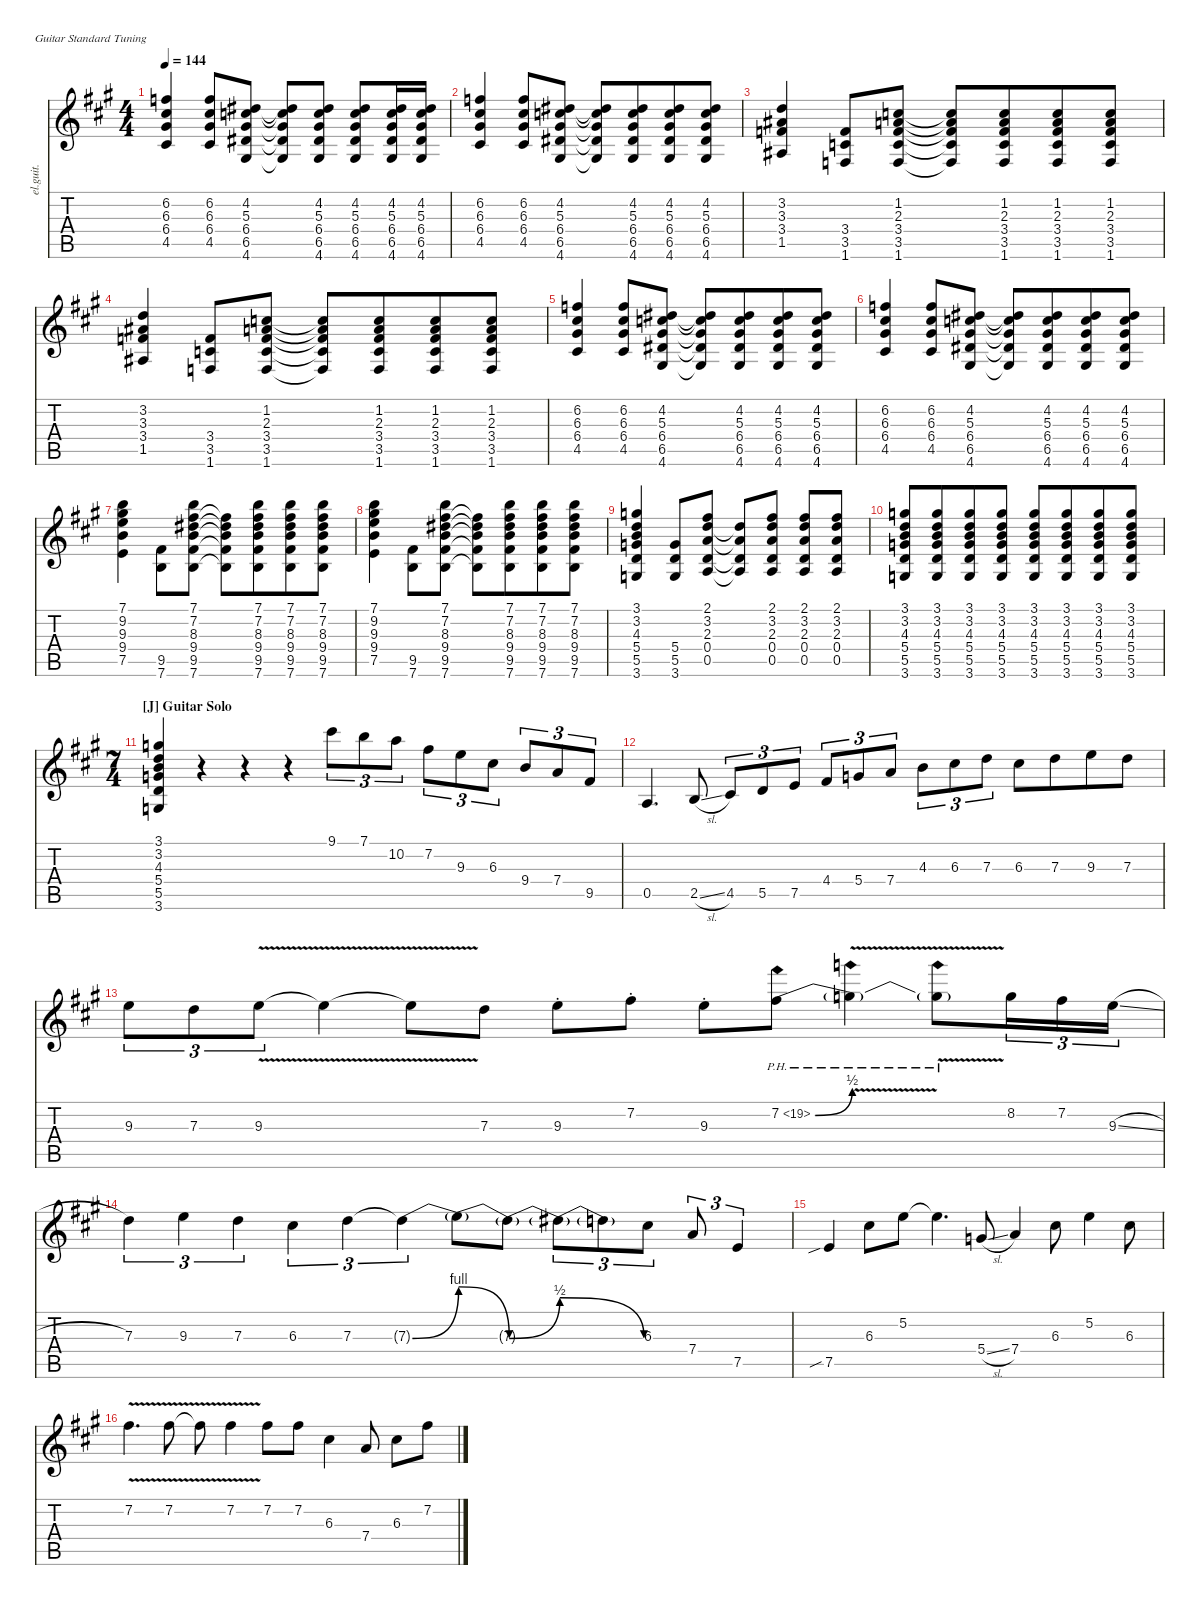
\defaultSystemsLayout 4
\hideDynamics
\bracketExtendMode nobrackets
\track ("E.Guitar I (Left)" "el.guit.") {instrument distortionguitar}
\staff {score tabs}
\tuning (E4 B3 G3 D3 A2 E2)
\ts (4 4)
\tempo 144
\clef g2
\ks a
(4.5{acc #} 6.4{acc #} 6.3{acc #} 6.2{acc forcenatural}).4{dy mf beam Up} (4.5{acc #} 6.4{acc #} 6.3{acc #} 6.2{acc forcenatural}).8{beam Up} (4.6{acc #} 6.5{acc #} 6.4{acc #} 5.3{acc forcenatural} 4.2{acc #}).8{beam Up} (4.6{t acc #} 6.5{t acc #} 6.4{t acc #} 5.3{t acc forcenatural} 4.2{t acc #}).8{beam Up} (4.6{acc #} 6.5{acc #} 6.4{acc #} 5.3{acc forcenatural} 4.2{acc #}).8{beam Up} (4.6{acc #} 6.5{acc #} 6.4{acc #} 5.3{acc forcenatural} 4.2{acc #}).8{beam Up} (4.6{acc #} 6.5{acc #} 6.4{acc #} 5.3{acc forcenatural} 4.2{acc #}).16{beam Up} (4.6{acc #} 6.5{acc #} 6.4{acc #} 5.3{acc forcenatural} 4.2{acc #}).16{beam Up} |
(4.5{acc #} 6.4{acc #} 6.3{acc #} 6.2{acc forcenatural}).4{beam Up} (4.5{acc #} 6.4{acc #} 6.3{acc #} 6.2{acc forcenatural}).8{beam Up} (4.6{acc #} 6.5{acc #} 6.4{acc #} 5.3{acc forcenatural} 4.2{acc #}).8{beam Up} (4.6{t acc #} 6.5{t acc #} 6.4{t acc #} 5.3{t acc forcenatural} 4.2{t acc #}).8{beam Up} (4.6{acc #} 6.5{acc #} 6.4{acc #} 5.3{acc forcenatural} 4.2{acc #}).8{beam Up beam merge} (4.6{acc #} 6.5{acc #} 6.4{acc #} 5.3{acc forcenatural} 4.2{acc #}).8{beam Up} (4.6{acc #} 6.5{acc #} 6.4{acc #} 5.3{acc forcenatural} 4.2{acc #}).8{beam Up} |
(1.5{acc #} 3.4{acc forcenatural} 3.3{acc #} 3.2{acc forcenatural}).4{beam Up} (1.6{acc forcenatural} 3.5{acc forcenatural} 3.4{acc forcenatural}).8{beam Up} (1.6{acc forcenatural} 3.5{acc forcenatural} 3.4{acc forcenatural} 2.3{acc forcenatural} 1.2{acc forcenatural}).8{beam Up} (1.6{t acc forcenatural} 3.5{t acc forcenatural} 3.4{t acc forcenatural} 2.3{t acc forcenatural} 1.2{t acc forcenatural}).8{beam Up} (1.6{acc forcenatural} 3.5{acc forcenatural} 3.4{acc forcenatural} 2.3{acc forcenatural} 1.2{acc forcenatural}).8{beam Up beam merge} (1.6{acc forcenatural} 3.5{acc forcenatural} 3.4{acc forcenatural} 2.3{acc forcenatural} 1.2{acc forcenatural}).8{beam Up} (1.6{acc forcenatural} 3.5{acc forcenatural} 3.4{acc forcenatural} 2.3{acc forcenatural} 1.2{acc forcenatural}).8{beam Up} |
(1.5{acc #} 3.4{acc forcenatural} 3.3{acc #} 3.2{acc forcenatural}).4{beam Up} (1.6{acc forcenatural} 3.5{acc forcenatural} 3.4{acc forcenatural}).8{beam Up} (1.6{acc forcenatural} 3.5{acc forcenatural} 3.4{acc forcenatural} 2.3{acc forcenatural} 1.2{acc forcenatural}).8{beam Up} (1.6{t acc forcenatural} 3.5{t acc forcenatural} 3.4{t acc forcenatural} 2.3{t acc forcenatural} 1.2{t acc forcenatural}).8{beam Up} (1.6{acc forcenatural} 3.5{acc forcenatural} 3.4{acc forcenatural} 2.3{acc forcenatural} 1.2{acc forcenatural}).8{beam Up beam merge} (1.6{acc forcenatural} 3.5{acc forcenatural} 3.4{acc forcenatural} 2.3{acc forcenatural} 1.2{acc forcenatural}).8{beam Up} (1.6{acc forcenatural} 3.5{acc forcenatural} 3.4{acc forcenatural} 2.3{acc forcenatural} 1.2{acc forcenatural}).8{beam Up} |
(4.5{acc #} 6.4{acc #} 6.3{acc #} 6.2{acc forcenatural}).4{beam Up} (4.5{acc #} 6.4{acc #} 6.3{acc #} 6.2{acc forcenatural}).8{beam Up} (4.6{acc #} 6.5{acc #} 6.4{acc #} 5.3{acc forcenatural} 4.2{acc #}).8{beam Up} (4.6{t acc #} 6.5{t acc #} 6.4{t acc #} 5.3{t acc forcenatural} 4.2{t acc #}).8{beam Up} (4.6{acc #} 6.5{acc #} 6.4{acc #} 5.3{acc forcenatural} 4.2{acc #}).8{beam Up beam merge} (4.6{acc #} 6.5{acc #} 6.4{acc #} 5.3{acc forcenatural} 4.2{acc #}).8{beam Up} (4.6{acc #} 6.5{acc #} 6.4{acc #} 5.3{acc forcenatural} 4.2{acc #}).8{beam Up} |
(4.5{acc #} 6.4{acc #} 6.3{acc #} 6.2{acc forcenatural}).4{beam Up} (4.5{acc #} 6.4{acc #} 6.3{acc #} 6.2{acc forcenatural}).8{beam Up} (4.6{acc #} 6.5{acc #} 6.4{acc #} 5.3{acc forcenatural} 4.2{acc #}).8{beam Up} (4.6{t acc #} 6.5{t acc #} 6.4{t acc #} 5.3{t acc forcenatural} 4.2{t acc #}).8{beam Up} (4.6{acc #} 6.5{acc #} 6.4{acc #} 5.3{acc forcenatural} 4.2{acc #}).8{beam Up beam merge} (4.6{acc #} 6.5{acc #} 6.4{acc #} 5.3{acc forcenatural} 4.2{acc #}).8{beam Up} (4.6{acc #} 6.5{acc #} 6.4{acc #} 5.3{acc forcenatural} 4.2{acc #}).8{beam Up} |
(7.5{acc forcenatural} 9.4{acc forcenatural} 9.3{acc forcenatural} 9.2{acc #} 7.1{acc forcenatural}).4{beam Down} (7.6{acc forcenatural} 9.5{acc #}).8{beam Down} (7.6{acc forcenatural} 9.5{acc #} 9.4{acc forcenatural} 8.3{acc #} 7.2{acc #} 7.1{acc forcenatural}).8{beam Down} (7.6{t acc forcenatural} 9.5{t acc #} 9.4{t acc forcenatural} 8.3{t acc #} 7.2{t acc #}).8{beam Down} (7.6{acc forcenatural} 9.5{acc #} 9.4{acc forcenatural} 8.3{acc #} 7.2{acc #} 7.1{acc forcenatural}).8{beam Down beam merge} (7.6{acc forcenatural} 9.5{acc #} 9.4{acc forcenatural} 8.3{acc #} 7.2{acc #} 7.1{acc forcenatural}).8{beam Down} (7.6{acc forcenatural} 9.5{acc #} 9.4{acc forcenatural} 8.3{acc #} 7.2{acc #} 7.1{acc forcenatural}).8{beam Down} |
(7.5{acc forcenatural} 9.4{acc forcenatural} 9.3{acc forcenatural} 9.2{acc #} 7.1{acc forcenatural}).4{beam Down} (7.6{acc forcenatural} 9.5{acc #}).8{beam Down} (7.6{acc forcenatural} 9.5{acc #} 9.4{acc forcenatural} 8.3{acc #} 7.2{acc #} 7.1{acc forcenatural}).8{beam Down} (7.6{t acc forcenatural} 9.5{t acc #} 9.4{t acc forcenatural} 8.3{t acc #} 7.2{t acc #}).8{beam Down} (7.6{acc forcenatural} 9.5{acc #} 9.4{acc forcenatural} 8.3{acc #} 7.2{acc #} 7.1{acc forcenatural}).8{beam Down beam merge} (7.6{acc forcenatural} 9.5{acc #} 9.4{acc forcenatural} 8.3{acc #} 7.2{acc #} 7.1{acc forcenatural}).8{beam Down} (7.6{acc forcenatural} 9.5{acc #} 9.4{acc forcenatural} 8.3{acc #} 7.2{acc #} 7.1{acc forcenatural}).8{beam Down} |
(5.5{acc forcenatural} 5.4{acc forcenatural} 4.3{acc forcenatural} 3.2{acc forcenatural} 3.1{acc forcenatural} 3.6{acc forcenatural}).4{beam Up} (3.6{acc forcenatural} 5.5{acc forcenatural} 5.4{acc forcenatural}).8{beam Up} (0.5{acc forcenatural} 0.4{acc forcenatural} 2.3{acc forcenatural} 3.2{acc forcenatural} 2.1{acc #}).8{beam Up} (0.5{t acc forcenatural} 0.4{t acc forcenatural} 2.3{t acc forcenatural} 3.2{t acc forcenatural}).8{beam Up} (0.5{acc forcenatural} 0.4{acc forcenatural} 2.3{acc forcenatural} 3.2{acc forcenatural} 2.1{acc #}).8{beam Up} (0.5{acc forcenatural} 0.4{acc forcenatural} 2.3{acc forcenatural} 3.2{acc forcenatural} 2.1{acc #}).8{beam Up} (0.5{acc forcenatural} 0.4{acc forcenatural} 2.3{acc forcenatural} 3.2{acc forcenatural} 2.1{acc #}).8{beam Up} |
\scale
0.761898 (5.5{acc forcenatural} 5.4{acc forcenatural} 4.3{acc forcenatural} 3.2{acc forcenatural} 3.1{acc forcenatural} 3.6{acc forcenatural}).8{beam Up} (5.5{acc forcenatural} 5.4{acc forcenatural} 4.3{acc forcenatural} 3.2{acc forcenatural} 3.1{acc forcenatural} 3.6{acc forcenatural}).8{beam Up beam merge} (5.5{acc forcenatural} 5.4{acc forcenatural} 4.3{acc forcenatural} 3.2{acc forcenatural} 3.1{acc forcenatural} 3.6{acc forcenatural}).8{beam Up} (5.5{acc forcenatural} 5.4{acc forcenatural} 4.3{acc forcenatural} 3.2{acc forcenatural} 3.1{acc forcenatural} 3.6{acc forcenatural}).8{beam Up} (5.5{acc forcenatural} 5.4{acc forcenatural} 4.3{acc forcenatural} 3.2{acc forcenatural} 3.1{acc forcenatural} 3.6{acc forcenatural}).8{beam Up} (5.5{acc forcenatural} 5.4{acc forcenatural} 4.3{acc forcenatural} 3.2{acc forcenatural} 3.1{acc forcenatural} 3.6{acc forcenatural}).8{beam Up beam merge} (5.5{acc forcenatural} 5.4{acc forcenatural} 4.3{acc forcenatural} 3.2{acc forcenatural} 3.1{acc forcenatural} 3.6{acc forcenatural}).8{beam Up} (5.5{acc forcenatural} 5.4{acc forcenatural} 4.3{acc forcenatural} 3.2{acc forcenatural} 3.1{acc forcenatural} 3.6{acc forcenatural}).8{beam Up} |
\ts (7 4)
\beaming (8 6 4 4)
\section ("J" "Guitar Solo")
(5.5{acc forcenatural} 5.4{acc forcenatural} 4.3{acc forcenatural} 3.2{acc forcenatural} 3.1{acc forcenatural} 3.6{acc forcenatural}).4{instrument distortionguitar beam Up} r.4{beam Down} r.4{beam Down} r.4{beam Down} 9.1{acc #}.8{tu (3 2) beam Down} 7.1{acc forcenatural}.8{tu (3 2) beam Down} 10.2{acc forcenatural}.8{tu (3 2) beam Down} 7.2{acc #}.8{tu (3 2) beam Down} 9.3{acc forcenatural}.8{tu (3 2) beam Down} 6.3{acc #}.8{tu (3 2) beam Down} 9.4{acc forcenatural}.8{tu (3 2) beam Up} 7.4{acc forcenatural}.8{tu (3 2) beam Up} 9.5{acc #}.8{tu (3 2) beam Up} |
0.5{acc forcenatural}.4{d beam Up} 2.5{sl acc forcenatural}.8{beam Up} 4.5{acc #}.8{tu (3 2) beam Up} 5.5{acc forcenatural}.8{tu (3 2) beam Up} 7.5{acc forcenatural}.8{tu (3 2) beam Up} 4.4{acc #}.8{tu (3 2) beam Up} 5.4{acc forcenatural}.8{tu (3 2) beam Up} 7.4{acc forcenatural}.8{tu (3 2) beam Up} 4.3{acc forcenatural}.8{tu (3 2) beam Down} 6.3{acc #}.8{tu (3 2) beam Down} 7.3{acc forcenatural}.8{tu (3 2) beam Down} 6.3{acc #}.8{beam Down} 7.3{acc forcenatural}.8{beam Down} 9.3{acc forcenatural}.8{beam Down} 7.3{acc forcenatural}.8{beam Down} |
9.3{acc forcenatural}.8{tu (3 2) beam Down} 7.3{acc forcenatural}.8{tu (3 2) beam Down} 9.3{v acc forcenatural}.8{tu (3 2) beam Down} 9.3{v t acc forcenatural}.4{beam Down} 9.3{v t acc forcenatural}.8{beam Down} 7.3{acc forcenatural}.8{beam Down} 9.3{st acc forcenatural}.8{beam Down} 7.2{st acc #}.8{beam Down beam split} 9.3{st acc forcenatural}.8{beam Down} 7.2{be (bend 0 0 60 2) ph 12 acc #}.8{beam Down} 7.2{ph 12 v t}.4{beam Down} 7.2{ph 12 v t}.8{beam Down beam merge} 8.2{acc forcenatural}.16{tu (3 2) beam Down} 7.2{acc #}.16{tu (3 2) beam Down} 9.3{sl acc forcenatural}.16{tu (3 2) beam Down} |
7.3{acc forcenatural}.4{tu (3 2) beam Down} 9.3{acc forcenatural}.4{tu (3 2) beam Down} 7.3{acc forcenatural}.4{tu (3 2) beam Down} 6.3{acc #}.4{tu (3 2) beam Down} 7.3{acc forcenatural}.4{tu (3 2) beam Down} 7.3{be (bend 0 0 60 4) t acc forcenatural}.4{tu (3 2) beam Down} 7.3{be (release 0 4 59.4 0) t}.8{beam Down} 7.3{be (bend 0 0 59.4 2) t acc forcenatural}.8{beam Down} 7.3{be (release 0 2 59.4 0) t}.8{tu (3 2) beam Down} 7.3{t acc forcenatural}.8{tu (3 2) beam Down} 6.3{acc #}.8{tu (3 2) beam Down} 7.4{acc forcenatural}.8{tu (3 2) beam Up} 7.5{acc forcenatural}.4{tu (3 2) beam Up} |
7.5{sib acc forcenatural}.4{beam Up} 6.3{acc #}.8{beam Down} 5.2{acc forcenatural}.8{beam Down} 5.2{t acc forcenatural}.4{d beam Down} 5.4{sl acc forcenatural}.8{beam Up} 7.4{acc forcenatural}.4{beam Up} 6.3{acc #}.8{beam Down} 5.2{acc forcenatural}.4{beam Down} 6.3{acc #}.8{beam Down} |
7.2{v acc #}.4{d beam Down} 7.2{v acc #}.8{beam Down beam split} 7.2{v t acc #}.8{beam Down} 7.2{v acc #}.4{beam Down} 7.2{acc #}.8{beam Down} 7.2{acc #}.8{beam Down} 6.3{acc #}.4{beam Down} 7.4{acc forcenatural}.8{beam Up beam split} 6.3{acc #}.8{beam Down} 7.2{acc #}.8{beam Down}
